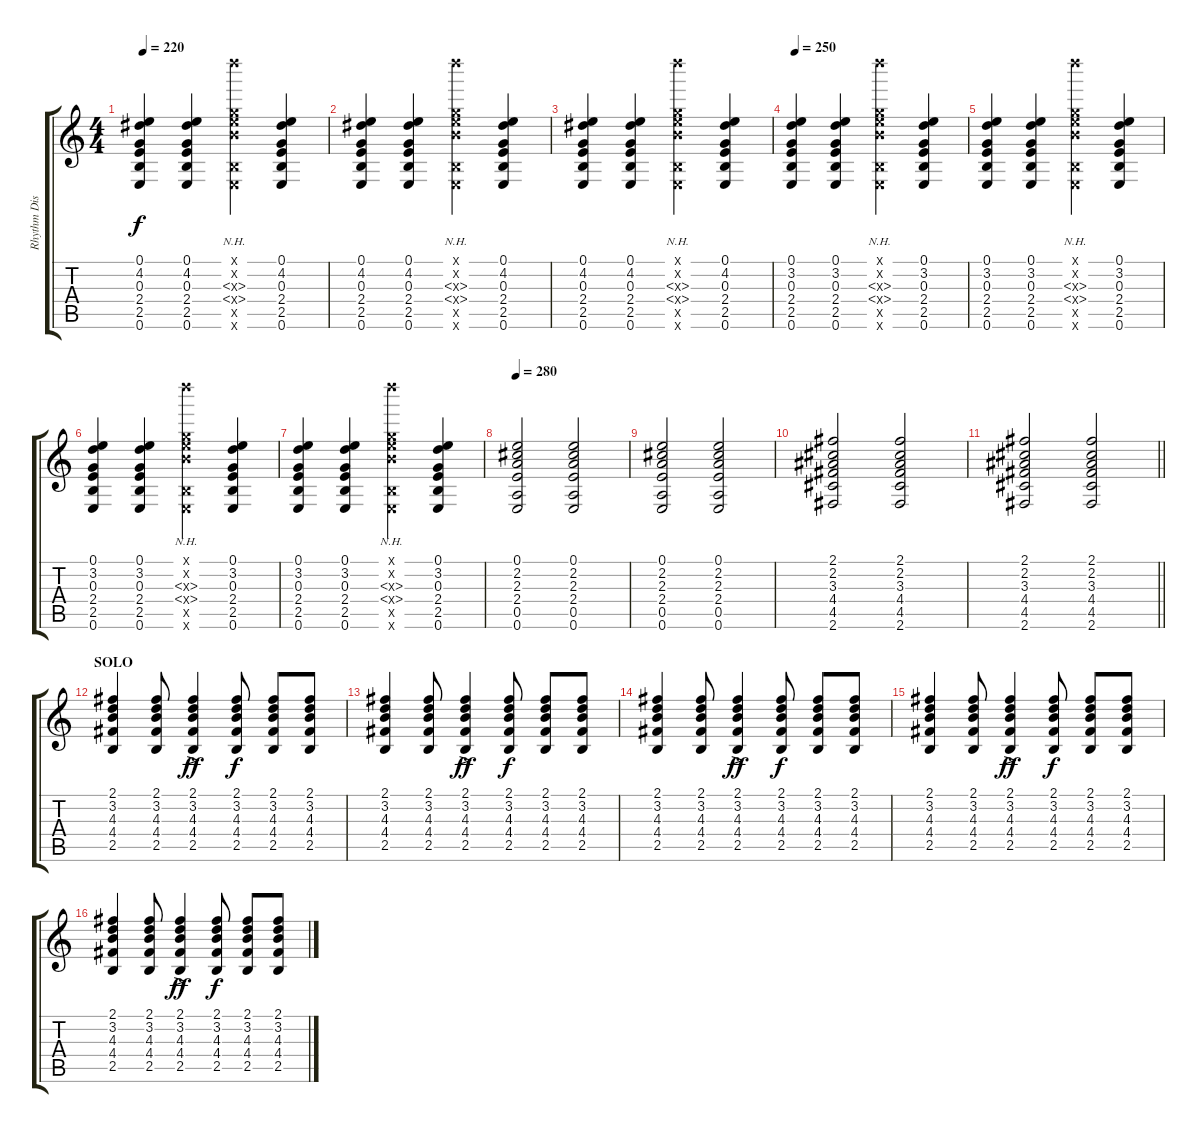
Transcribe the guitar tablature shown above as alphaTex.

\track ("Rhythm Dist." "Rhythm Dis") {instrument overdrivenguitar}
\staff {score tabs}
\tuning (E4 B3 G3 D3 A2 E2) {hide}
\ts (4 4)
\tempo 220
\clef g2
\ks c
(0.1 4.2 0.3 2.4 2.5 0.6).4{dy f} (0.1 4.2 0.3 2.4 2.5 0.6).4 (0.1{x} 0.2{x} 0.3{nh x} 2.4{nh x} 2.5{x} 0.6{x}).4 (0.1 4.2 0.3 2.4 2.5 0.6).4 |
(0.1 4.2 0.3 2.4 2.5 0.6).4 (0.1 4.2 0.3 2.4 2.5 0.6).4 (0.1{x} 0.2{x} 0.3{nh x} 2.4{nh x} 2.5{x} 0.6{x}).4 (0.1 4.2 0.3 2.4 2.5 0.6).4 |
(0.1 4.2 0.3 2.4 2.5 0.6).4 (0.1 4.2 0.3 2.4 2.5 0.6).4 (0.1{x} 0.2{x} 0.3{nh x} 2.4{nh x} 2.5{x} 0.6{x}).4 (0.1 4.2 0.3 2.4 2.5 0.6).4 |
\tempo 250
(0.1 3.2 0.3 2.4 2.5 0.6).4 (0.1 3.2 0.3 2.4 2.5 0.6).4 (0.1{x} 0.2{x} 0.3{nh x} 2.4{nh x} 2.5{x} 0.6{x}).4 (0.1 3.2 0.3 2.4 2.5 0.6).4 |
(0.1 3.2 0.3 2.4 2.5 0.6).4 (0.1 3.2 0.3 2.4 2.5 0.6).4 (0.1{x} 0.2{x} 0.3{nh x} 2.4{nh x} 2.5{x} 0.6{x}).4 (0.1 3.2 0.3 2.4 2.5 0.6).4 |
(0.1 3.2 0.3 2.4 2.5 0.6).4 (0.1 3.2 0.3 2.4 2.5 0.6).4 (0.1{x} 0.2{x} 0.3{nh x} 2.4{nh x} 2.5{x} 0.6{x}).4 (0.1 3.2 0.3 2.4 2.5 0.6).4 |
(0.1 3.2 0.3 2.4 2.5 0.6).4 (0.1 3.2 0.3 2.4 2.5 0.6).4 (0.1{x} 0.2{x} 0.3{nh x} 2.4{nh x} 2.5{x} 0.6{x}).4 (0.1 3.2 0.3 2.4 2.5 0.6).4 |
\tempo 280
(0.1 2.2 2.3 2.4 0.5 0.6).2 (0.1 2.2 2.3 2.4 0.5 0.6).2 |
(0.1 2.2 2.3 2.4 0.5 0.6).2 (0.1 2.2 2.3 2.4 0.5 0.6).2 |
(2.1 2.2 3.3 4.4 4.5 2.6).2 (2.1 2.2 3.3 4.4 4.5 2.6).2 |
\barLineRight lightlight
(2.1 2.2 3.3 4.4 4.5 2.6).2 (2.1 2.2 3.3 4.4 4.5 2.6).2 |
\section ("" "SOLO")
(2.1 3.2 4.3 4.4 2.5).4 (2.1 3.2 4.3 4.4 2.5).8 (2.1 3.2 4.3 4.4{ac} 2.5).4{dy ff} (2.1 3.2 4.3 4.4 2.5).8{dy f} (2.1 3.2 4.3 4.4 2.5).8 (2.1 3.2 4.3 4.4 2.5).8 |
(2.1 3.2 4.3 4.4 2.5).4 (2.1 3.2 4.3 4.4 2.5).8 (2.1 3.2 4.3 4.4{ac} 2.5).4{dy ff} (2.1 3.2 4.3 4.4 2.5).8{dy f} (2.1 3.2 4.3 4.4 2.5).8 (2.1 3.2 4.3 4.4 2.5).8 |
(2.1 3.2 4.3 4.4 2.5).4 (2.1 3.2 4.3 4.4 2.5).8 (2.1 3.2 4.3 4.4{ac} 2.5).4{dy ff} (2.1 3.2 4.3 4.4 2.5).8{dy f} (2.1 3.2 4.3 4.4 2.5).8 (2.1 3.2 4.3 4.4 2.5).8 |
(2.1 3.2 4.3 4.4 2.5).4 (2.1 3.2 4.3 4.4 2.5).8 (2.1 3.2 4.3 4.4{ac} 2.5).4{dy ff} (2.1 3.2 4.3 4.4 2.5).8{dy f} (2.1 3.2 4.3 4.4 2.5).8 (2.1 3.2 4.3 4.4 2.5).8 |
(2.1 3.2 4.3 4.4 2.5).4 (2.1 3.2 4.3 4.4 2.5).8 (2.1 3.2 4.3 4.4{ac} 2.5).4{dy ff} (2.1 3.2 4.3 4.4 2.5).8{dy f} (2.1 3.2 4.3 4.4 2.5).8 (2.1 3.2 4.3 4.4 2.5).8
